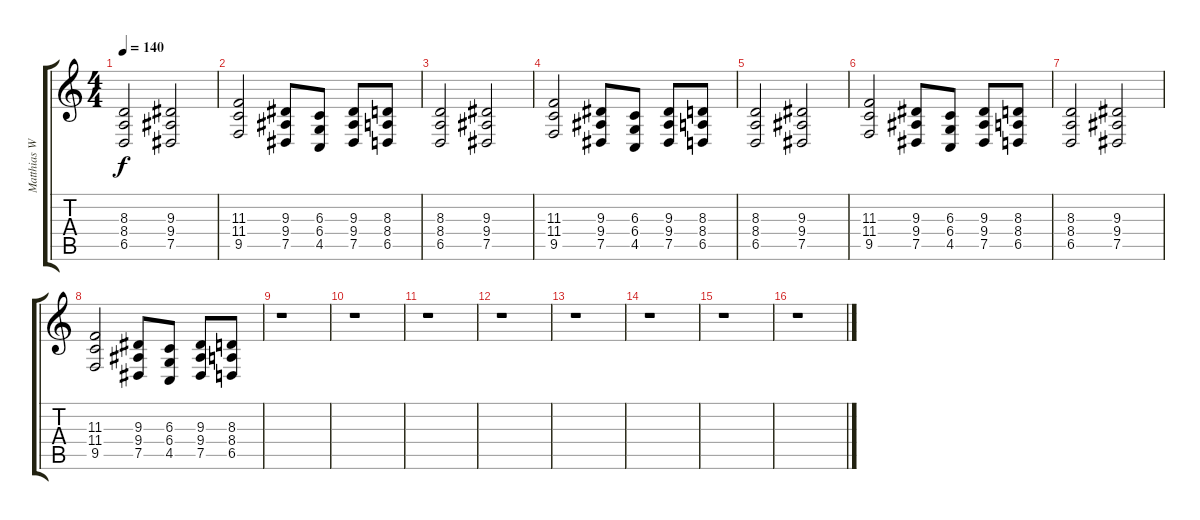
\track ("Matthias Wiesner" "Matthias W") {instrument synthstrings2}
\staff {score tabs}
\tuning (Eb4 Bb3 Gb3 Db3 Ab2 Eb2) {hide}
\ts (4 4)
\tempo 140
\clef g2
\ks c
(8.3 8.4 6.5).2{dy f} (9.3 9.4 7.5).2 |
(11.3 11.4 9.5).2 (9.3 9.4 7.5).8 (6.3 6.4 4.5).8 (9.3 9.4 7.5).8 (8.3 8.4 6.5).8 |
(8.3 8.4 6.5).2 (9.3 9.4 7.5).2 |
(11.3 11.4 9.5).2 (9.3 9.4 7.5).8 (6.3 6.4 4.5).8 (9.3 9.4 7.5).8 (8.3 8.4 6.5).8 |
(8.3 8.4 6.5).2 (9.3 9.4 7.5).2 |
(11.3 11.4 9.5).2 (9.3 9.4 7.5).8 (6.3 6.4 4.5).8 (9.3 9.4 7.5).8 (8.3 8.4 6.5).8 |
(8.3 8.4 6.5).2 (9.3 9.4 7.5).2 |
(11.3 11.4 9.5).2 (9.3 9.4 7.5).8 (6.3 6.4 4.5).8 (9.3 9.4 7.5).8 (8.3 8.4 6.5).8 |
r.1 |
r.1 |
r.1 |
r.1 |
r.1 |
r.1 |
r.1 |
r.1
